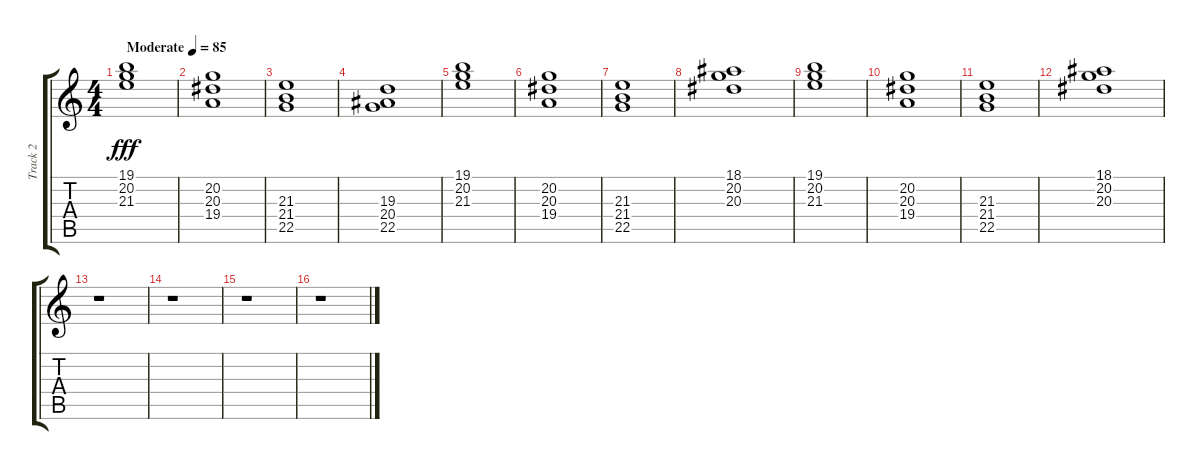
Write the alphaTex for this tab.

\track ("Track 2" "Track 2") {instrument stringensemble2}
\staff {score tabs}
\tuning (E4 B3 G3 D3 A2 E2) {hide}
\ts (4 4)
\tempo (85 "Moderate")
\clef g2
\ks c
(19.1 20.2 21.3).1{dy fff instrument stringensemble2} |
(20.2 20.3 19.4).1 |
(21.3 21.4 22.5).1 |
(19.3 20.4 22.5).1 |
(19.1 20.2 21.3).1 |
(20.2 20.3 19.4).1 |
(21.3 21.4 22.5).1 |
(18.1 20.2 20.3).1 |
(19.1 20.2 21.3).1 |
(20.2 20.3 19.4).1 |
(21.3 21.4 22.5).1 |
(18.1 20.2 20.3).1 |
r.1 |
r.1 |
r.1 |
r.1
